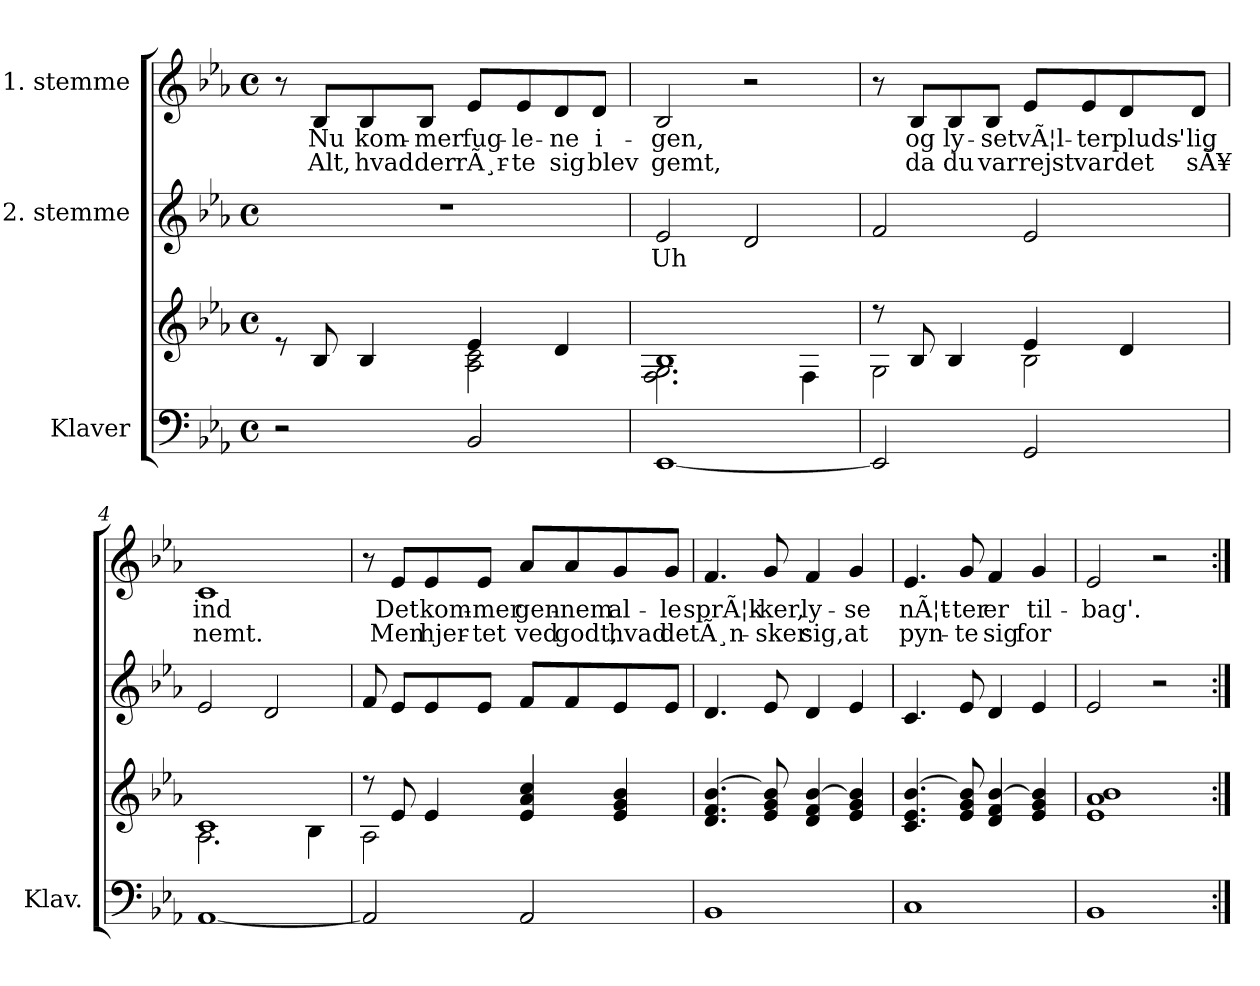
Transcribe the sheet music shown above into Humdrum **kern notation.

**kern	**kern	**kern	**text	**kern	**text	**text
*part3	*part3	*part2	*part2	*part1	*part1	*part1
*staff4	*staff3	*staff2	*staff2	*staff1	*staff1	*staff1
*I"Klaver	*	*I"2. stemme	*	*I"1. stemme	*	*
*I'Klav.	*	*	*	*	*	*
*clefF4	*clefG2	*clefG2	*	*clefG2	*	*
*k[b-e-a-]	*k[b-e-a-]	*k[b-e-a-]	*	*k[b-e-a-]	*	*
*M4/4	*M4/4	*M4/4	*	*M4/4	*	*
*met(c)	*met(c)	*met(c)	*	*met(c)	*	*
=1	=1	=1	=1	=1	=1	=1
*	*^	*	*	*	*	*
2r	8re	2ryy	1r	.	8r	.	.
!	!	!	!	!	!	!LO:LY:b	!LO:LY:b
.	8B-/	.	.	.	8B-/L	Nu	Alt,
!	!	!	!	!	!	!LO:LY:b	!LO:LY:b
.	4B-/	.	.	.	8B-/	kom-	hvad
!	!	!	!	!	!	!LO:LY:b	!LO:LY:b
.	.	.	.	.	8B-/J	-mer	der
!	!	!	!	!	!	!LO:LY:b	!LO:LY:b
2BB-/	4e-/	2A-\ 2c\	.	.	8e-/L	fug-	rÃ¸r-
!	!	!	!	!	!	!LO:LY:b	!LO:LY:b
.	.	.	.	.	8e-/	-le-	-te
!	!	!	!	!	!	!LO:LY:b	!LO:LY:b
.	4d/	.	.	.	8d/	-ne	sig
!	!	!	!	!	!	!LO:LY:b	!LO:LY:b
.	.	.	.	.	8d/J	i-	blev
=2	=2	=2	=2	=2	=2	=2	=2
!	!	!	!	!LO:LY:b	!	!LO:LY:b	!LO:LY:b
[1EE-	1B-	2.F\ 2.G\	2e-/	Uh	2B-/	-gen,	gemt,
.	.	.	2d/	.	2r	.	.
.	.	4F\	.	.	.	.	.
=3	=3	=3	=3	=3	=3	=3	=3
2EE-/]	8r	2G\	2f/	.	8r	.	.
!	!	!	!	!	!	!LO:LY:b	!LO:LY:b
.	8B-/	.	.	.	8B-/L	og	da
!	!	!	!	!	!	!LO:LY:b	!LO:LY:b
.	4B-/	.	.	.	8B-/	ly-	du
!	!	!	!	!	!	!LO:LY:b	!LO:LY:b
.	.	.	.	.	8B-/J	-set	var
!	!	!	!	!	!	!LO:LY:b	!LO:LY:b
2GG/	4e-/	2B-\	2e-/	.	8e-/L	vÃ¦l-	rejst
!	!	!	!	!	!	!LO:LY:b	!LO:LY:b
.	.	.	.	.	8e-/	-ter	var
!	!	!	!	!	!	!LO:LY:b	!LO:LY:b
.	4d/	.	.	.	8d/	pluds'-	det
!	!	!	!	!	!	!LO:LY:b	!LO:LY:b
.	.	.	.	.	8d/J	-lig	sÃ¥
!!LO:LB:g=z
=4	=4	=4	=4	=4	=4	=4	=4
!	!	!	!	!	!	!LO:LY:b	!LO:LY:b
[1AA-	1c	2.A-\	2e-/	.	1c	ind	nemt.
.	.	.	2d/	.	.	.	.
.	.	4B-\	.	.	.	.	.
=5	=5	=5	=5	=5	=5	=5	=5
2AA-/]	8r	2A-\	8f/	.	8r	.	.
!	!	!	!	!	!	!LO:LY:b	!LO:LY:b
.	8e-/	.	8e-/L	.	8e-/L	Det	Men
!	!	!	!	!	!	!LO:LY:b	!LO:LY:b
.	4e-/	.	8e-/	.	8e-/	kom-	hjer-
!	!	!	!	!	!	!LO:LY:b	!LO:LY:b
.	.	.	8e-/J	.	8e-/J	-mer	-tet
!	!	!	!	!	!	!LO:LY:b	!LO:LY:b
2AA-/	4e-/ 4a-/ 4cc/	2ryy	8f/L	.	8a-/L	gen-	ved
!	!	!	!	!	!	!LO:LY:b	!LO:LY:b
.	.	.	8f/	.	8a-/	-nem	godt,
!	!	!	!	!	!	!LO:LY:b	!LO:LY:b
.	4e-/ 4g/ 4b-/	.	8e-/	.	8g/	al-	hvad
!	!	!	!	!	!	!LO:LY:b	!LO:LY:b
.	.	.	8e-/J	.	8g/J	-le	det
*	*v	*v	*	*	*	*	*
=6	=6	=6	=6	=6	=6	=6
!	!	!	!	!	!LO:LY:b	!LO:LY:b
1BB-	4.d/ 4.f/ [4.b-/	4.d/	.	4.f/	sprÃ¦k-	Ã¸n-
!	!	!	!	!	!LO:LY:b	!LO:LY:b
.	8e-/ 8g/ 8b-/]	8e-/	.	8g/	-ker,	-sker
!	!	!	!	!	!LO:LY:b	!LO:LY:b
.	4d/ 4f/ [4b-/	4d/	.	4f/	ly-	sig,
!	!	!	!	!	!LO:LY:b	!LO:LY:b
.	4e-/ 4g/ 4b-/]	4e-/	.	4g/	-se	at
=7	=7	=7	=7	=7	=7	=7
!	!	!	!	!	!LO:LY:b	!LO:LY:b
1C	4.c/ 4.e-/ [4.b-/	4.c/	.	4.e-/	nÃ¦t-	pyn-
!	!	!	!	!	!LO:LY:b	!LO:LY:b
.	8e-/ 8g/ 8b-/]	8e-/	.	8g/	-ter	-te
!	!	!	!	!	!LO:LY:b	!LO:LY:b
.	4d/ 4f/ [4b-/	4d/	.	4f/	er	sig
!	!	!	!	!	!LO:LY:b	!LO:LY:b
.	4e-/ 4g/ 4b-/]	4e-/	.	4g/	til-	for
!!LO:PB:g=z
=8	=8	=8	=8	=8	=8	=8
!	!	!	!	!	!LO:LY:b	!
1BB-	1e- 1a- 1b-	2e-/	.	2e-/	-bag'.	.
.	.	2r	.	2r	.	.
=:|!	=:|!	=:|!	=:|!	=:|!	=:|!	=:|!
*-	*-	*-	*-	*-	*-	*-
